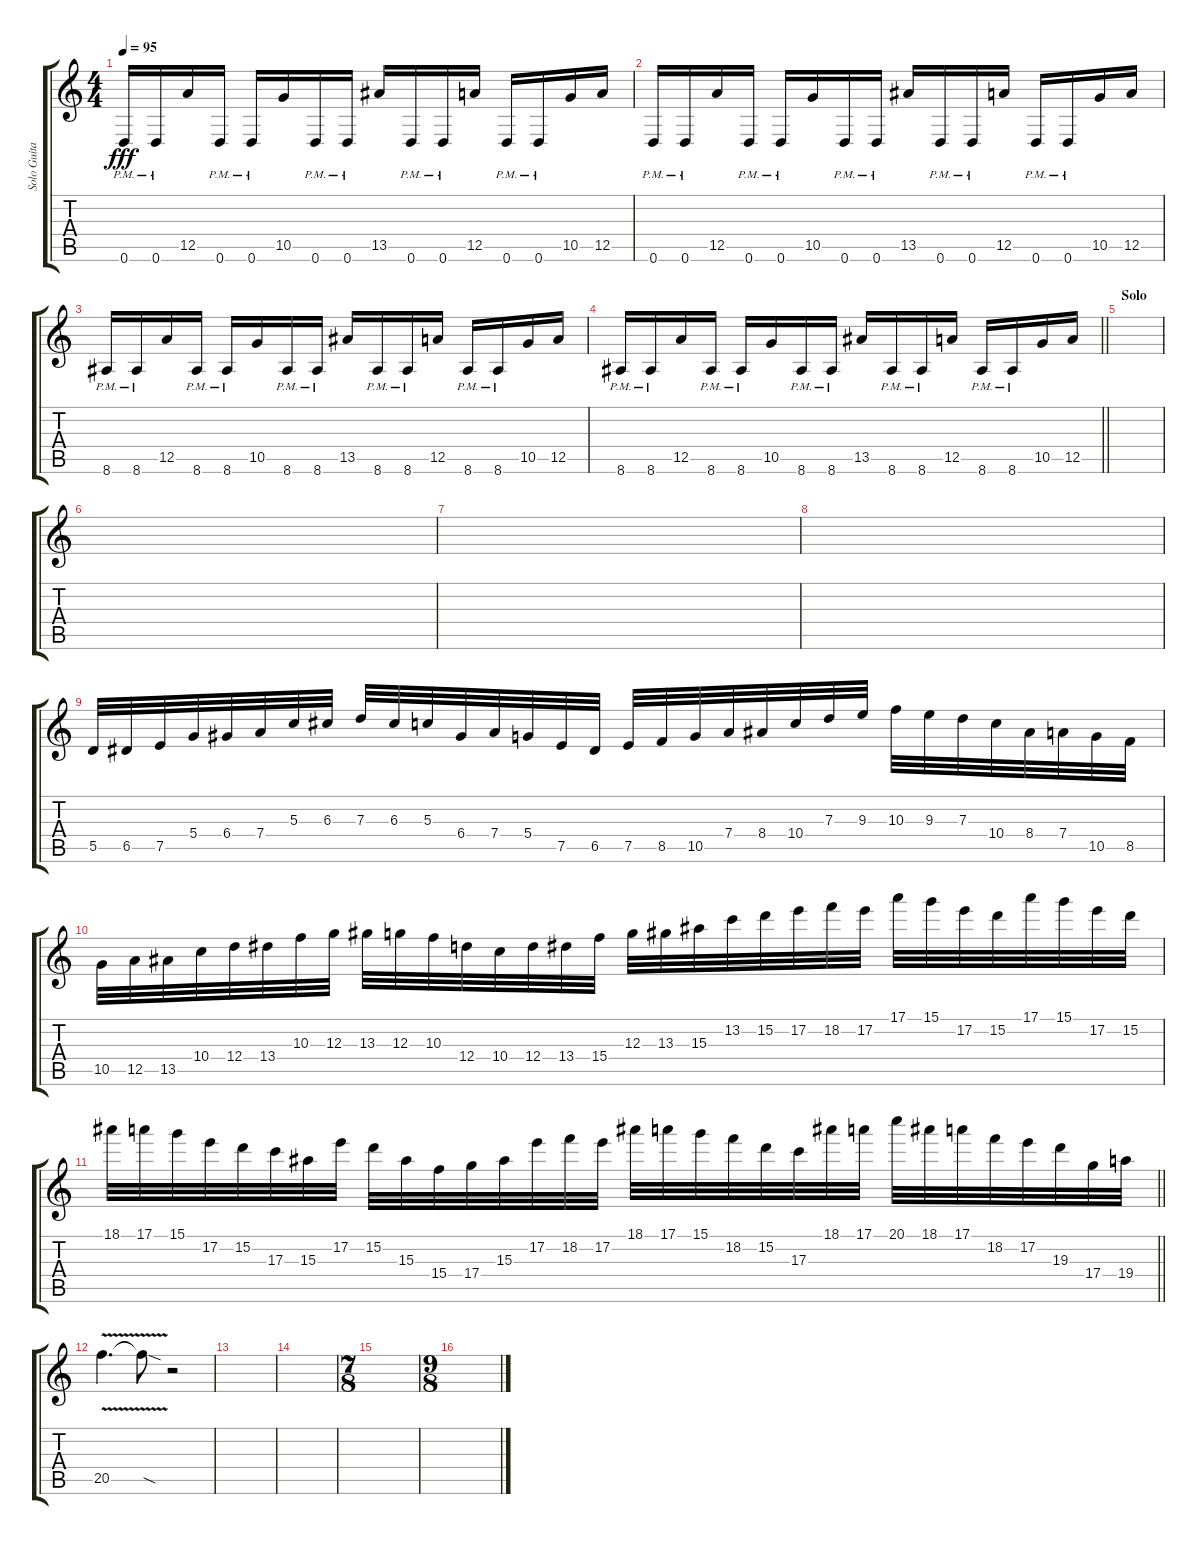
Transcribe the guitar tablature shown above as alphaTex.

\track ("Solo Guitar" "Solo Guita") {instrument distortionguitar}
\staff {score tabs}
\tuning (E4 B3 G3 D3 A2 D2) {hide}
\ts (4 4)
\tempo 95
\clef g2
\ks c
0.6{pm}.16{dy fff volume 11} 0.6{pm}.16 12.5.16 0.6{pm}.16 0.6{pm}.16 10.5.16 0.6{pm}.16 0.6{pm}.16 13.5.16 0.6{pm}.16 0.6{pm}.16 12.5.16 0.6{pm}.16 0.6{pm}.16 10.5.16 12.5.16 |
0.6{pm}.16 0.6{pm}.16 12.5.16 0.6{pm}.16 0.6{pm}.16 10.5.16 0.6{pm}.16 0.6{pm}.16 13.5.16 0.6{pm}.16 0.6{pm}.16 12.5.16 0.6{pm}.16 0.6{pm}.16 10.5.16 12.5.16 |
8.6{pm}.16 8.6{pm}.16 12.5.16 8.6{pm}.16 8.6{pm}.16 10.5.16 8.6{pm}.16 8.6{pm}.16 13.5.16 8.6{pm}.16 8.6{pm}.16 12.5.16 8.6{pm}.16 8.6{pm}.16 10.5.16 12.5.16 |
\barLineRight lightlight
8.6{pm}.16 8.6{pm}.16 12.5.16 8.6{pm}.16 8.6{pm}.16 10.5.16 8.6{pm}.16 8.6{pm}.16 13.5.16 8.6{pm}.16 8.6{pm}.16 12.5.16 8.6{pm}.16 8.6{pm}.16 10.5.16 12.5.16 |
\section ("" "Solo")
|
|
|
|
5.5.32{volume 16} 6.5.32 7.5.32 5.4.32 6.4.32 7.4.32 5.3.32 6.3.32 7.3.32 6.3.32 5.3.32 6.4.32 7.4.32 5.4.32 7.5.32 6.5.32 7.5.32 8.5.32 10.5.32 7.4.32 8.4.32 10.4.32 7.3.32 9.3.32 10.3.32 9.3.32 7.3.32 10.4.32 8.4.32 7.4.32 10.5.32 8.5.32 |
10.5.32 12.5.32 13.5.32 10.4.32 12.4.32 13.4.32 10.3.32 12.3.32 13.3.32 12.3.32 10.3.32 12.4.32 10.4.32 12.4.32 13.4.32 15.4.32 12.3.32 13.3.32 15.3.32 13.2.32 15.2.32 17.2.32 18.2.32 17.2.32 17.1.32 15.1.32 17.2.32 15.2.32 17.1.32 15.1.32 17.2.32 15.2.32 |
\barLineRight lightlight
18.1.32 17.1.32 15.1.32 17.2.32 15.2.32 17.3.32 15.3.32 17.2.32 15.2.32 15.3.32 15.4.32 17.4.32 15.3.32 17.2.32 18.2.32 17.2.32 18.1.32 17.1.32 15.1.32 18.2.32 15.2.32 17.3.32 18.1.32 17.1.32 20.1.32 18.1.32 17.1.32 18.2.32 17.2.32 19.3.32 17.4.32 19.4.32 |
20.5{v}.4{d} 20.5{sod t}.8 r.2 |
|
|
\ts (7 8)
|
\ts (9 8)
